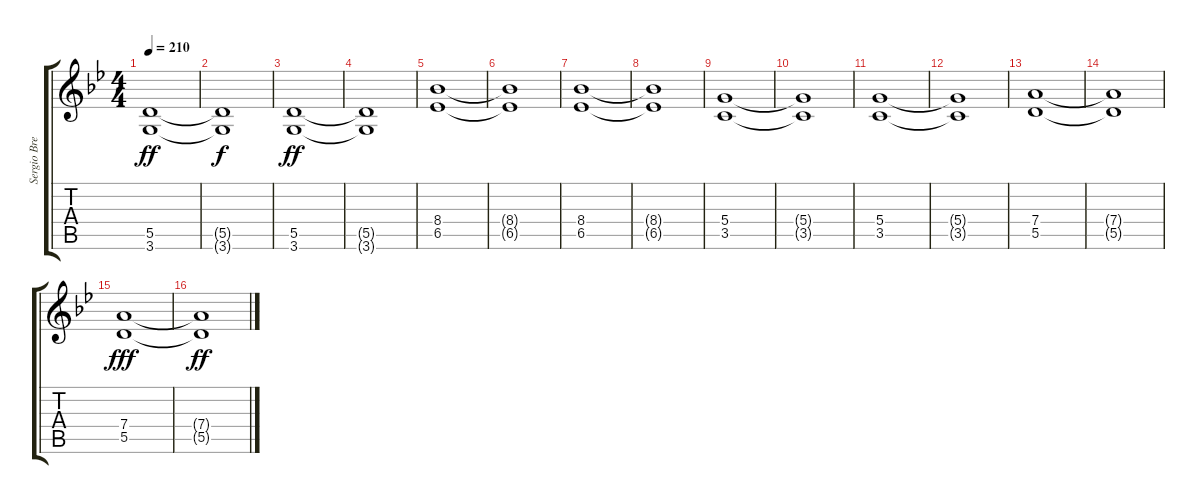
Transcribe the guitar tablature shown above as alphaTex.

\track ("Sergio Bredichevsky" "Sergio Bre") {instrument overdrivenguitar}
\staff {score tabs}
\tuning (E4 B3 G3 D3 A2 E2) {hide}
\ts (4 4)
\tempo 210
\clef g2
\ks gminor
(5.5 3.6).1{dy ff} |
(5.5{t} 3.6{t}).1{dy f} |
(5.5 3.6).1{dy ff} |
(5.5{t} 3.6{t}).1 |
(8.4 6.5).1 |
(8.4{t} 6.5{t}).1 |
(8.4 6.5).1 |
(8.4{t} 6.5{t}).1 |
(5.4 3.5).1 |
(5.4{t} 3.5{t}).1 |
(5.4 3.5).1 |
(5.4{t} 3.5{t}).1 |
(7.4 5.5).1 |
(7.4{t} 5.5{t}).1 |
(7.4 5.5).1{dy fff} |
(7.4{t} 5.5{t}).1{dy ff}
